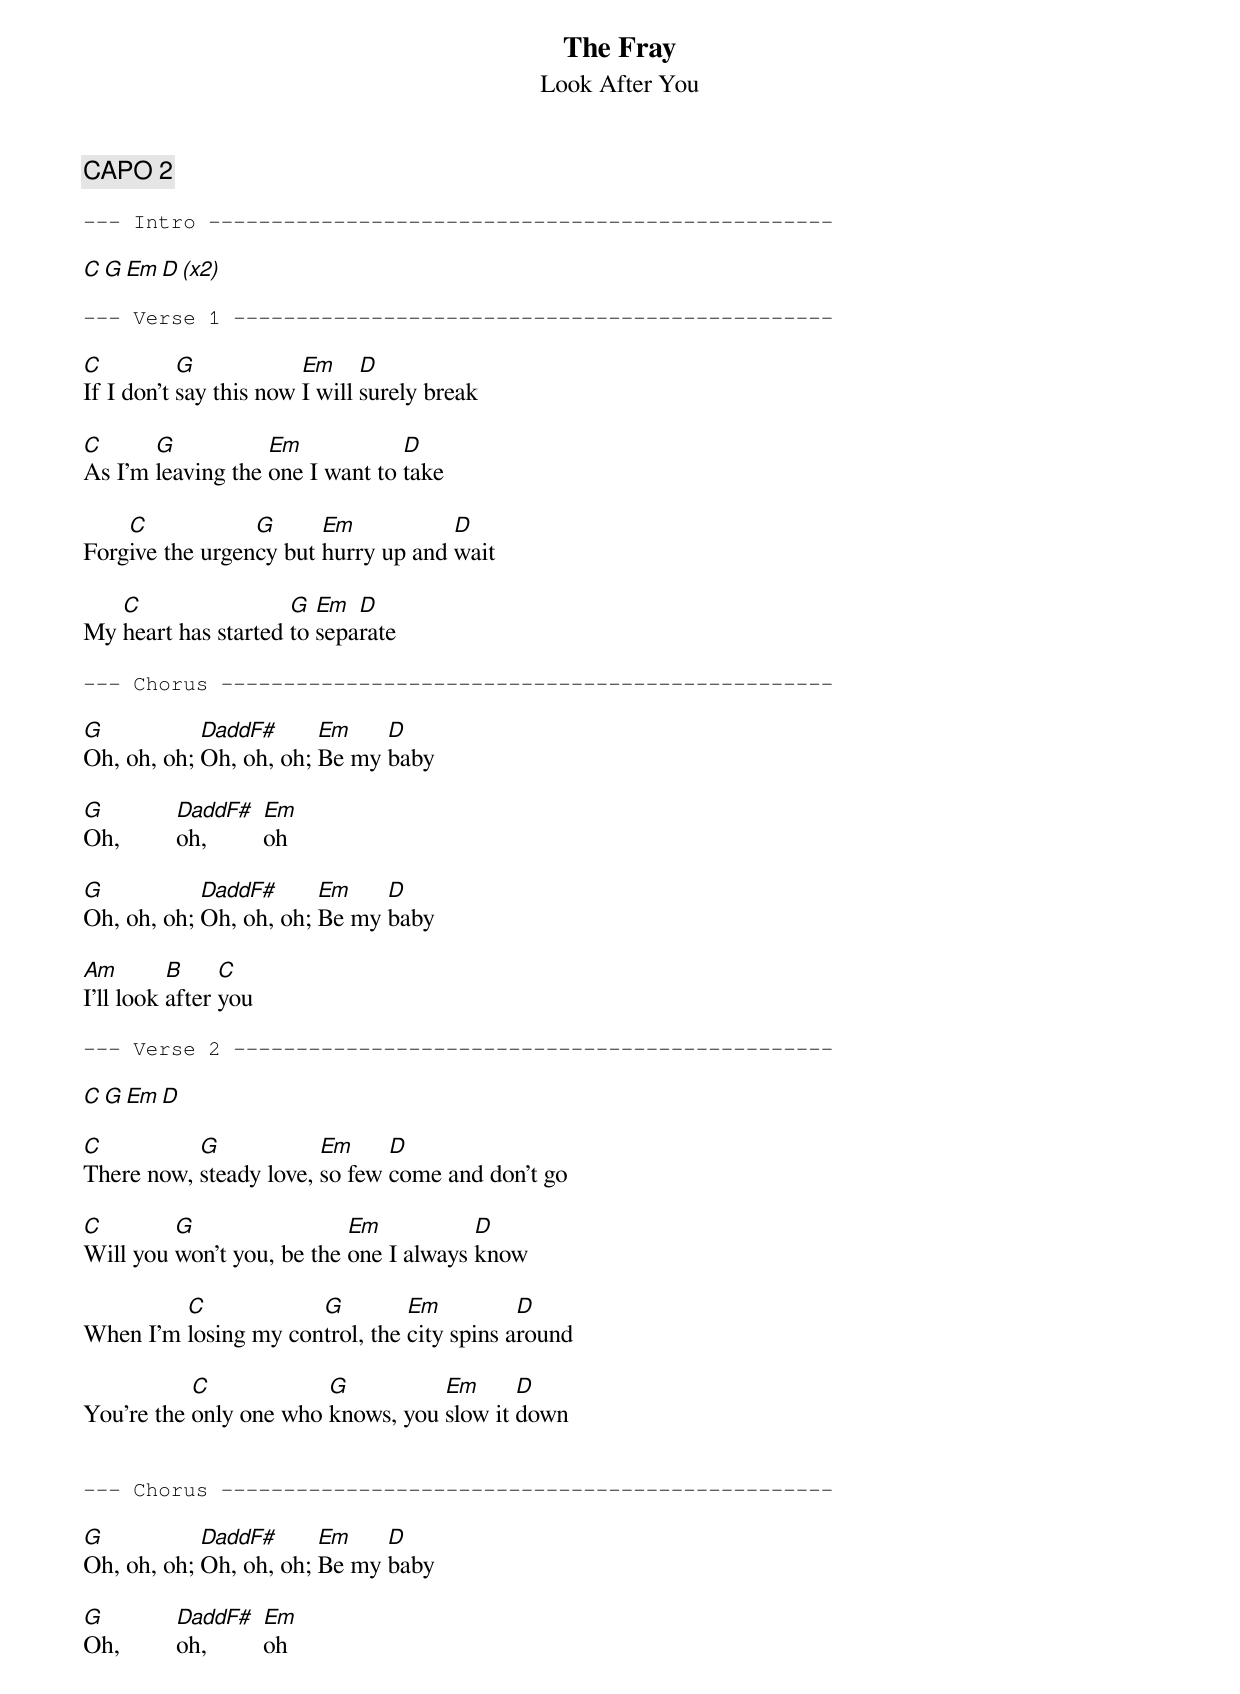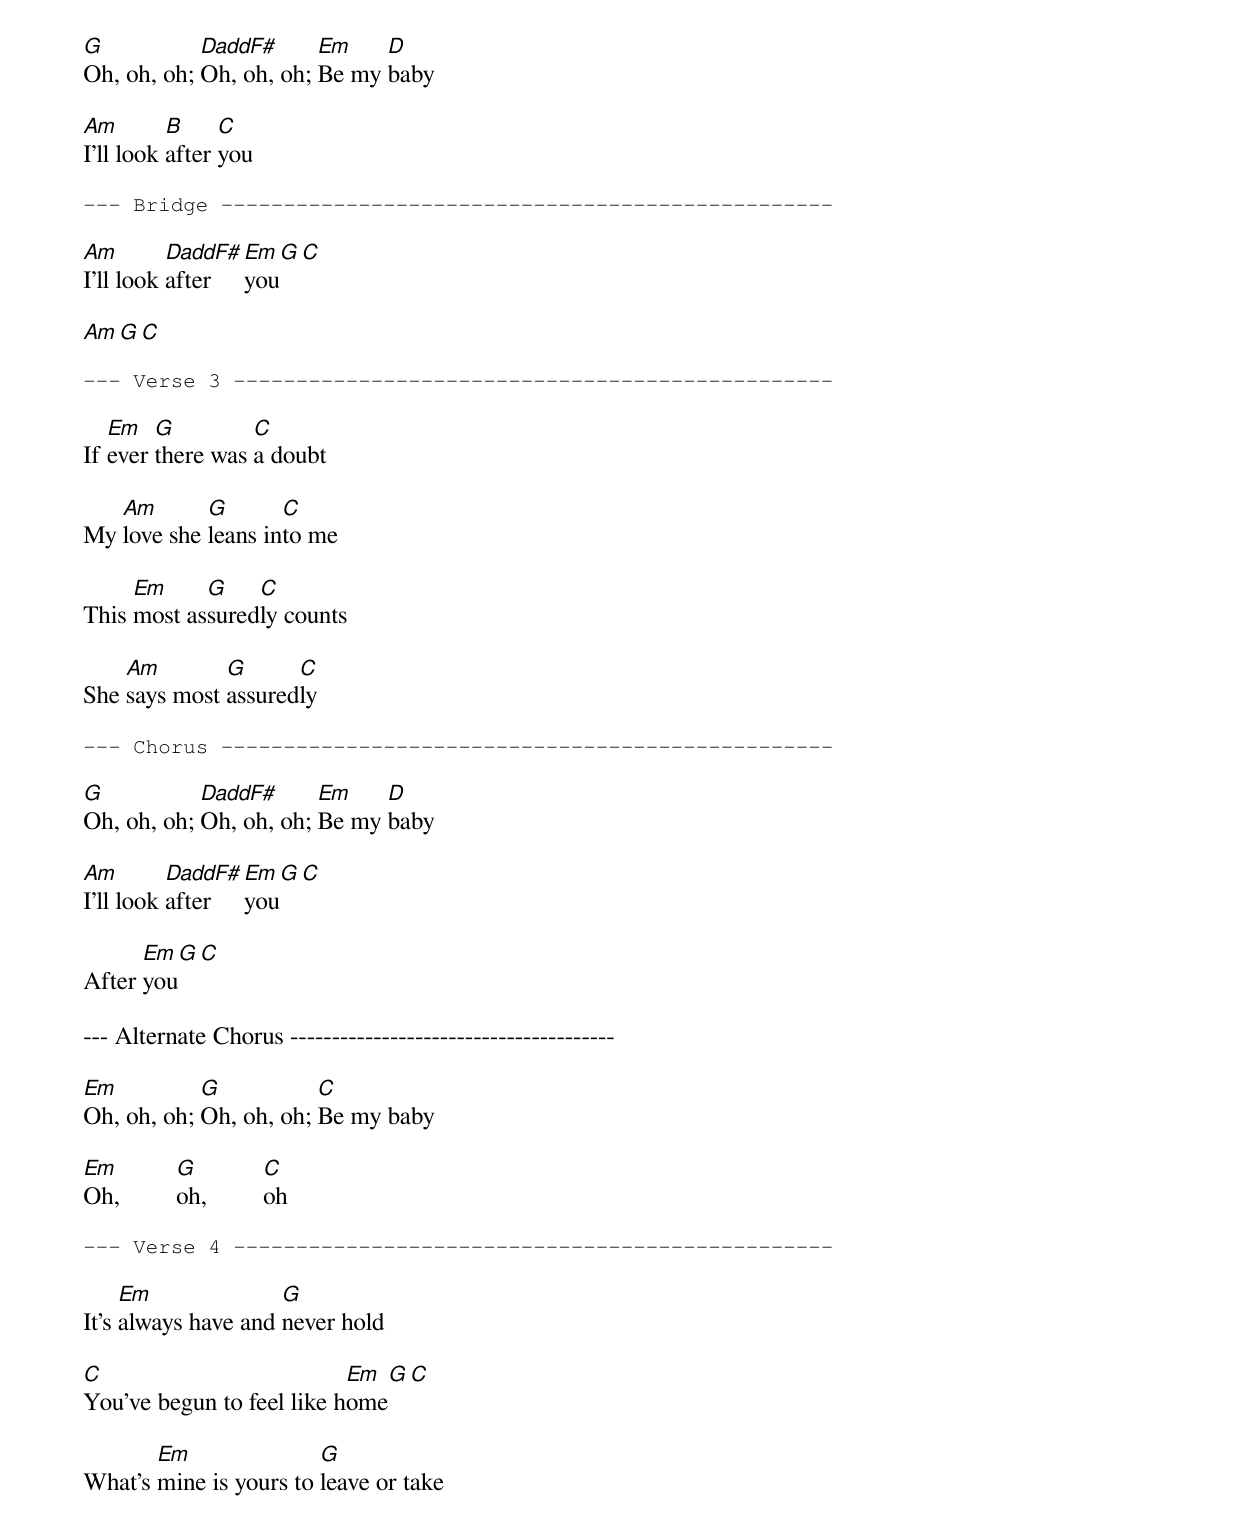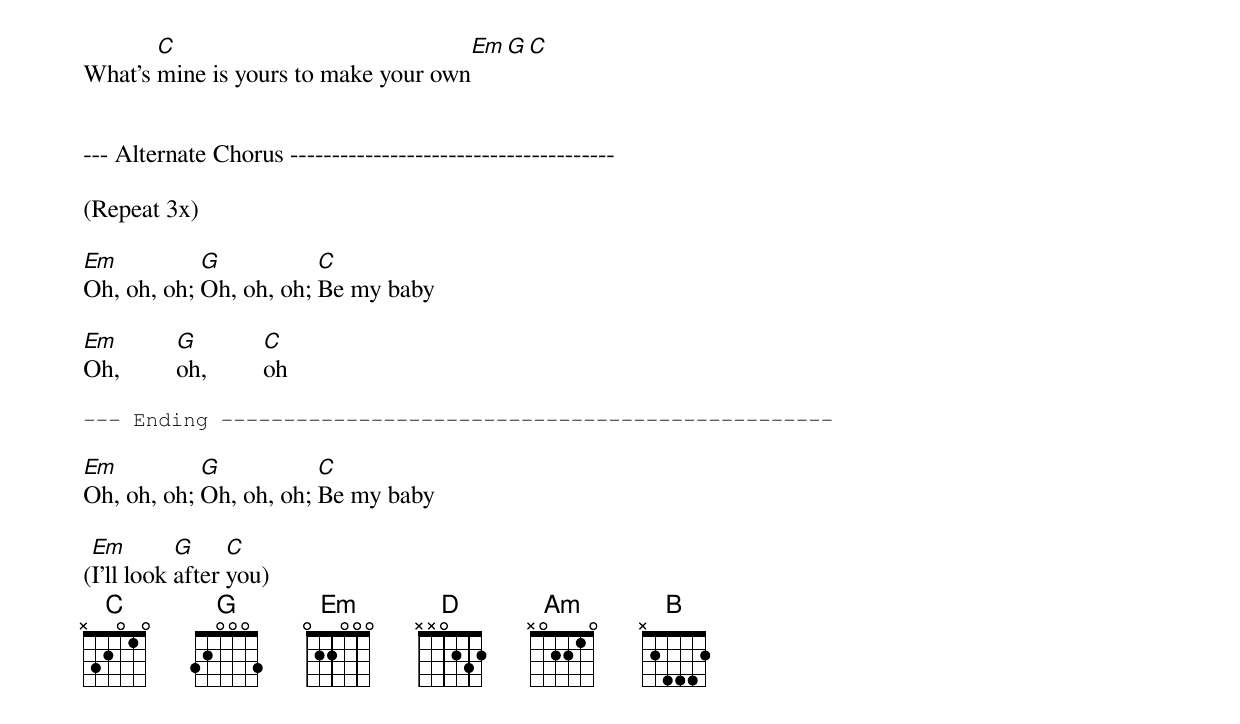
The Fray
Look After You

CAPO 2

--- Intro --------------------------------------------------

C G Em D (x2)

--- Verse 1 ------------------------------------------------

C          G            Em     D
If I don't say this now I will surely break

C      G           Em            D
As I'm leaving the one I want to take

    C            G      Em           D
Forgive the urgency but hurry up and wait

   C                 G  Em  D
My heart has started to separate

--- Chorus -------------------------------------------------

G           DaddF#      Em    D
Oh, oh, oh; Oh, oh, oh; Be my baby

G           DaddF#      Em
Oh,         oh,         oh

G           DaddF#      Em    D
Oh, oh, oh; Oh, oh, oh; Be my baby

Am        B     C
I'll look after you

--- Verse 2 ------------------------------------------------

C G Em D

C          G            Em     D
There now, steady love, so few come and don't go

C        G                 Em           D
Will you won't you, be the one I always know

         C            G         Em          D
When I'm losing my control, the city spins around

           C            G          Em      D
You're the only one who knows, you slow it down


--- Chorus -------------------------------------------------

G           DaddF#      Em    D
Oh, oh, oh; Oh, oh, oh; Be my baby

G           DaddF#      Em
Oh,         oh,         oh

G           DaddF#      Em    D
Oh, oh, oh; Oh, oh, oh; Be my baby

Am        B     C
I'll look after you

--- Bridge -------------------------------------------------

Am        DaddF#  Em    G   C
I'll look after   you

Am G C

--- Verse 3 ------------------------------------------------

   Em   G         C
If ever there was a doubt

   Am       G       C
My love she leans into me

     Em     G    C
This most assuredly counts

    Am        G      C
She says most assuredly

--- Chorus -------------------------------------------------

G           DaddF#      Em    D
Oh, oh, oh; Oh, oh, oh; Be my baby

Am        DaddF#  Em   G   C
I'll look after   you

      Em   G    C
After you

--- Alternate Chorus ---------------------------------------

Em          G           C
Oh, oh, oh; Oh, oh, oh; Be my baby

Em          G           C
Oh,         oh,         oh

--- Verse 4 ------------------------------------------------

     Em              G
It's always have and never hold

C                          Em  G   C
You've begun to feel like home

       Em               G
What's mine is yours to leave or take

       C                              Em  G   C
What's mine is yours to make your own


--- Alternate Chorus ---------------------------------------

(Repeat 3x)

Em          G           C
Oh, oh, oh; Oh, oh, oh; Be my baby

Em          G           C
Oh,         oh,         oh

--- Ending -------------------------------------------------

Em          G           C
Oh, oh, oh; Oh, oh, oh; Be my baby

 Em        G     C
(I'll look after you)
